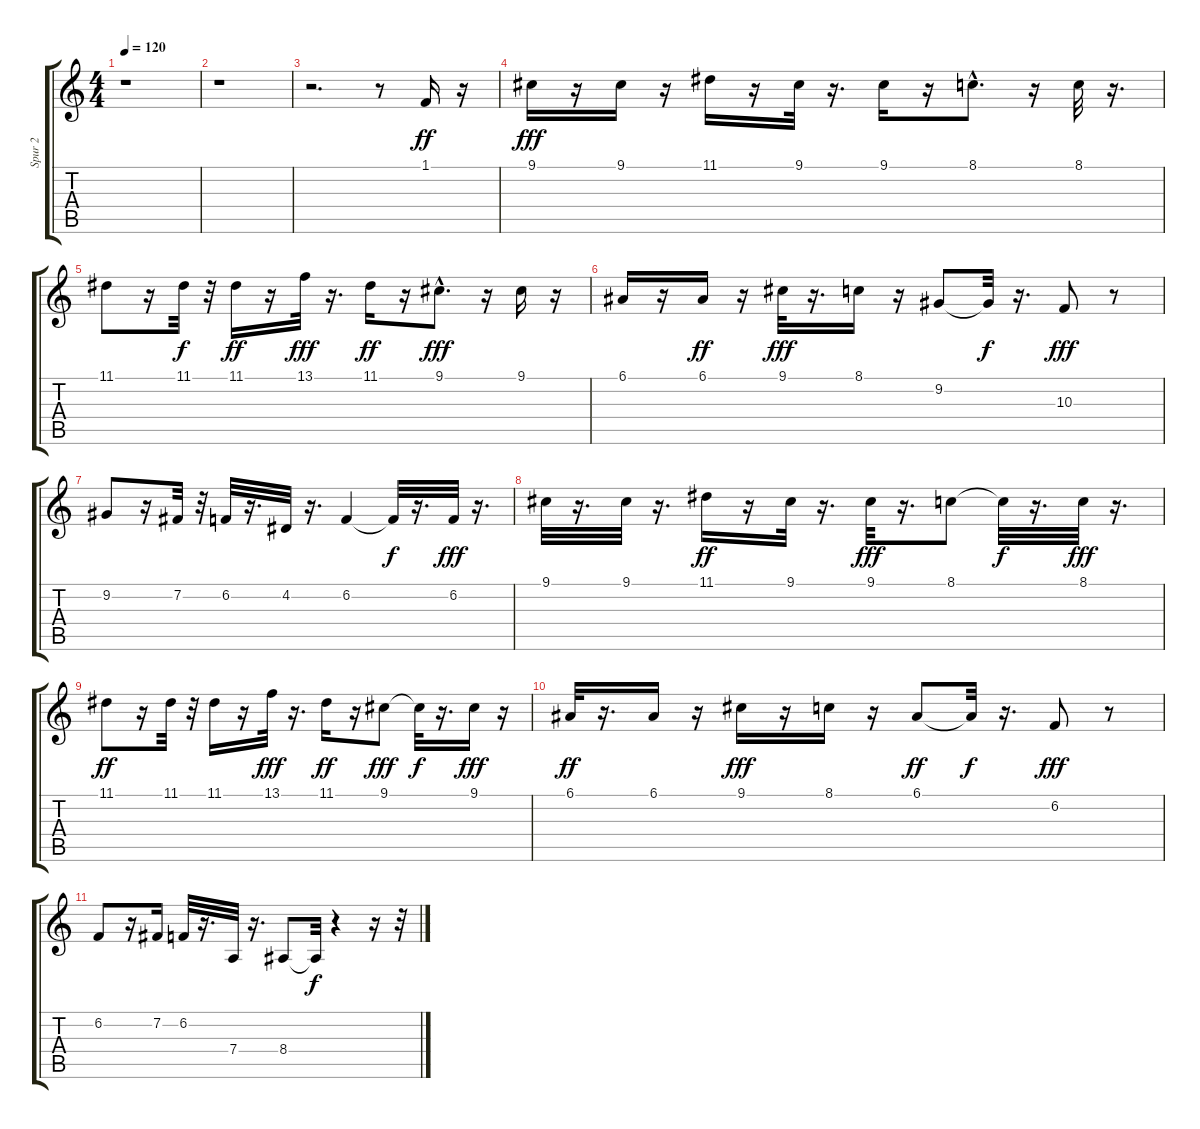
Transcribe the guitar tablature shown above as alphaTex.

\track ("Spur 2" "Spur 2") {instrument synthbrass1}
\staff {score tabs}
\tuning (E4 B3 G3 D3 A2 E2) {hide}
\ts (4 4)
\tempo 120
\clef g2
\ks c
r.1{dy fff} |
r.1 |
r.2{d} r.8 1.1.16{dy ff instrument synthbrass1} r.16 |
9.1.16{dy fff} r.16 9.1.16 r.16 11.1.16 r.16 9.1.32 r.16{d} 9.1.16 r.16 8.1{hac}.8{d} r.16 8.1.32 r.16{d} |
11.1.8 r.16 11.1.32{dy f} r.32 11.1.16{dy ff} r.16 13.1.32{dy fff} r.16{d} 11.1.16{dy ff} r.16 9.1{hac}.8{d dy fff} r.16 9.1.16 r.16 |
6.1.16{instrument synthbrass1} r.16 6.1.16{dy ff} r.16 9.1.32{dy fff} r.16{d} 8.1.16 r.16 9.2.8 9.2{t}.32{dy f} r.16{d} 10.3.8{dy fff} r.8 |
9.2.8 r.16 7.2.32 r.32 6.2.32 r.16{d} 4.2.32 r.16{d} 6.2.4 6.2{t}.32{dy f} r.16{d} 6.2.32{dy fff} r.16{d} |
9.1.32 r.16{d} 9.1.32 r.16{d} 11.1.16{dy ff} r.16 9.1.32 r.16{d} 9.1.32{dy fff} r.16{d} 8.1.8 8.1{t}.32{dy f} r.16{d} 8.1.32{dy fff} r.16{d} |
11.1.8{dy ff} r.16 11.1.32 r.32 11.1.16 r.16 13.1.32{dy fff} r.16{d} 11.1.16{dy ff} r.16 9.1.8{dy fff} 9.1{t}.32{dy f} r.16{d} 9.1.16{dy fff} r.16 |
6.1.32{dy ff instrument synthbrass1} r.16{d} 6.1.16 r.16 9.1.16{dy fff} r.16 8.1.16 r.16 6.1.8{dy ff} 6.1{t}.32{dy f} r.16{d} 6.2.8{dy fff} r.8 |
6.2.8 r.16 7.2.16 6.2.32 r.16{d} 7.4.32 r.16{d} 8.4.8 8.4{t}.32{dy f} r.4 r.16 r.32
